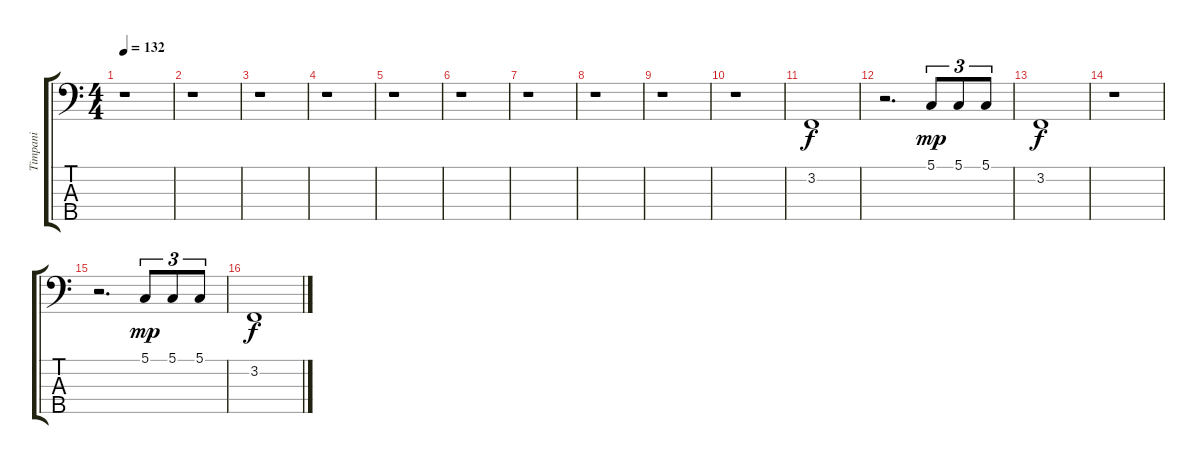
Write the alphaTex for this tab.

\track ("Timpani" "Timpani") {instrument timpani}
\staff {score tabs}
\tuning (G2 D2 A1 E1 B0) {hide}
\ts (4 4)
\tempo 132
\clef f4
\ks c
r.1{dy f} |
r.1 |
r.1 |
r.1 |
r.1 |
r.1 |
r.1 |
r.1 |
r.1 |
r.1 |
3.2.1{volume 14 balance 8} |
r.2{d} 5.1.8{tu (3 2) dy mp} 5.1.8{tu (3 2)} 5.1.8{tu (3 2)} |
3.2.1{dy f} |
r.1 |
r.2{d} 5.1.8{tu (3 2) dy mp} 5.1.8{tu (3 2)} 5.1.8{tu (3 2)} |
3.2.1{dy f}
